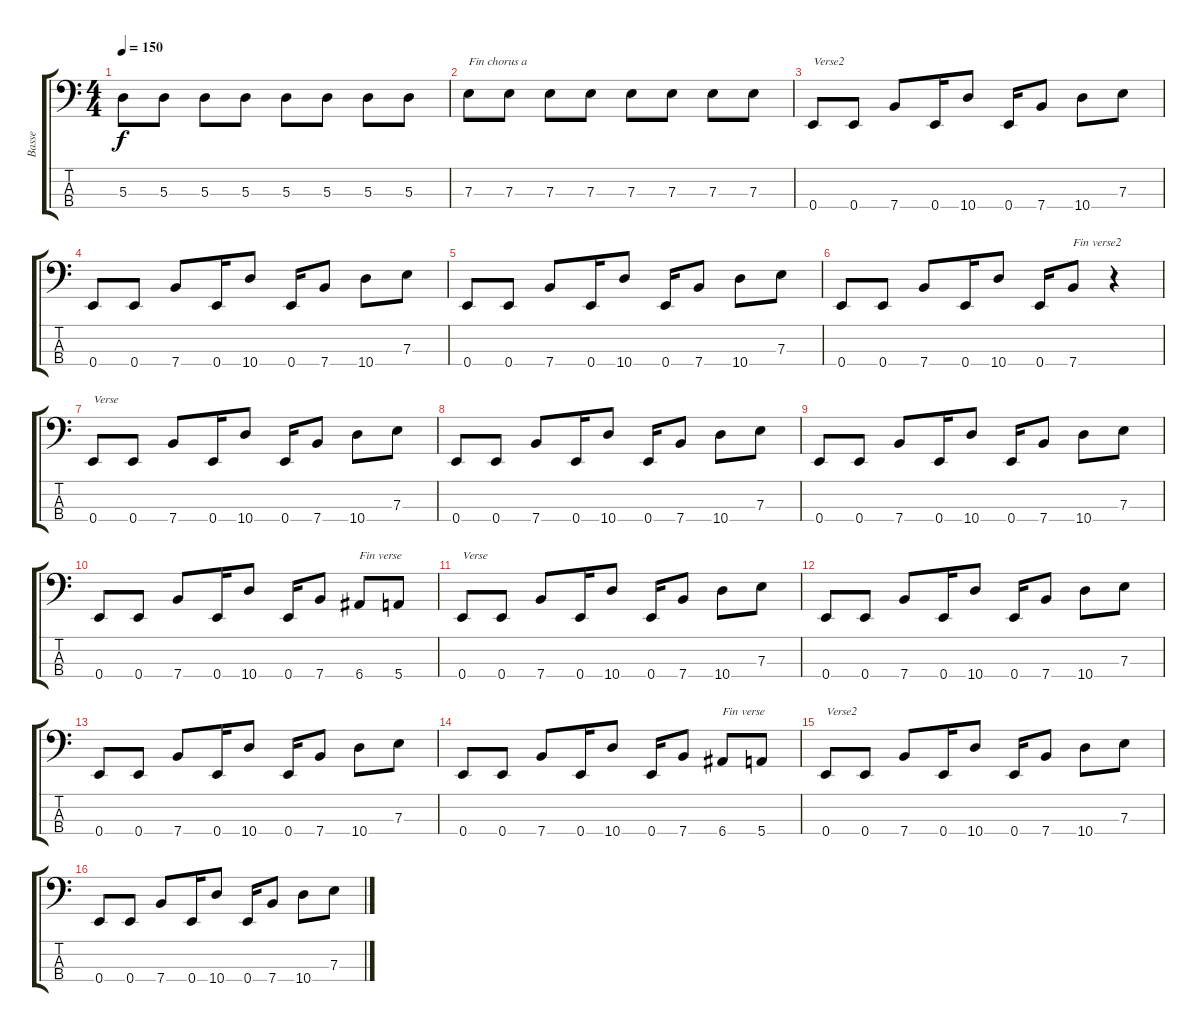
\track ("Basse" "Basse") {instrument electricbassfinger}
\staff {score tabs}
\tuning (G2 D2 A1 E1) {hide}
\ts (4 4)
\tempo 150
\clef f4
\ks c
5.3.8{dy f} 5.3.8 5.3.8 5.3.8 5.3.8 5.3.8 5.3.8 5.3.8 |
7.3.8{txt "Fin chorus a"} 7.3.8 7.3.8 7.3.8 7.3.8 7.3.8 7.3.8 7.3.8 |
0.4.8{txt "Verse2"} 0.4.8 7.4.8 0.4.16 10.4.8 0.4.16 7.4.8 10.4.8 7.3.8 |
0.4.8 0.4.8 7.4.8 0.4.16 10.4.8 0.4.16 7.4.8 10.4.8 7.3.8 |
0.4.8 0.4.8 7.4.8 0.4.16 10.4.8 0.4.16 7.4.8 10.4.8 7.3.8 |
0.4.8 0.4.8 7.4.8 0.4.16 10.4.8 0.4.16 7.4.8{txt "Fin verse2"} r.4 |
0.4.8{txt "Verse"} 0.4.8 7.4.8 0.4.16 10.4.8 0.4.16 7.4.8 10.4.8 7.3.8 |
0.4.8 0.4.8 7.4.8 0.4.16 10.4.8 0.4.16 7.4.8 10.4.8 7.3.8 |
0.4.8 0.4.8 7.4.8 0.4.16 10.4.8 0.4.16 7.4.8 10.4.8 7.3.8 |
0.4.8 0.4.8 7.4.8 0.4.16 10.4.8 0.4.16 7.4.8 6.4.8{txt "Fin verse"} 5.4.8 |
0.4.8{txt "Verse"} 0.4.8 7.4.8 0.4.16 10.4.8 0.4.16 7.4.8 10.4.8 7.3.8 |
0.4.8 0.4.8 7.4.8 0.4.16 10.4.8 0.4.16 7.4.8 10.4.8 7.3.8 |
0.4.8 0.4.8 7.4.8 0.4.16 10.4.8 0.4.16 7.4.8 10.4.8 7.3.8 |
0.4.8 0.4.8 7.4.8 0.4.16 10.4.8 0.4.16 7.4.8 6.4.8{txt "Fin verse"} 5.4.8 |
0.4.8{txt "Verse2"} 0.4.8 7.4.8 0.4.16 10.4.8 0.4.16 7.4.8 10.4.8 7.3.8 |
0.4.8 0.4.8 7.4.8 0.4.16 10.4.8 0.4.16 7.4.8 10.4.8 7.3.8
